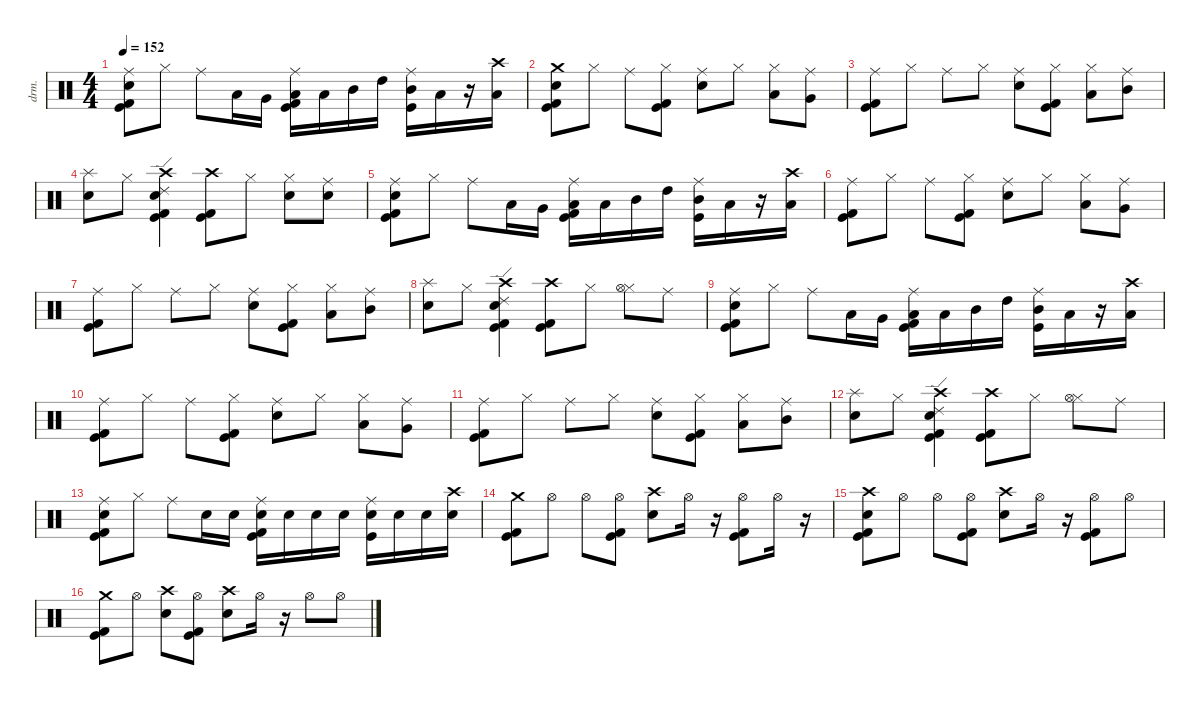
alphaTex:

\defaultSystemsLayout 4
\hideDynamics
\bracketExtendMode nobrackets
\track ("Drums" "drm.") {instrument percussion}
\staff {score}
\articulation defaults
\ts (4 4)
\tempo 152
\clef neutral
\ks c
("Ride (middle)" "Snare (hit) 2" "Kick (hit) 2" "Kick (hit)").8{dy f} "Hi-Hat (closed)".8 "Ride (middle)".8 "Low Floor Tom (hit)".16 "Very Low Tom (hit)".16 ("Ride (middle)" "Low Tom (hit)" "Kick (hit) 2" "Kick (hit)").16 "Low Tom (hit)".16 "Mid Tom (hit)".16 "High Tom (hit)".16 ("Ride (middle)" "Mid Tom (hit)" "Kick (hit)").16 "Low Tom (hit)".16 r.16 ("Crash high (hit)" "Low Floor Tom (hit)").16 |
("Crash medium (hit)" "Snare (hit) 2" "Kick (hit) 2" "Kick (hit)").8 "Hi-Hat (closed)".8 "Ride (middle)".8 ("Hi-Hat (closed)" "Kick (hit) 2" "Kick (hit)").8 ("Ride (middle)" "Snare (hit) 2").8 "Hi-Hat (closed)".8 ("Hi-Hat (closed)" "Low Floor Tom (hit)").8 ("Ride (middle)" "Very Low Tom (hit)").8 |
("Ride (middle)" "Kick (hit) 2" "Kick (hit)").8 "Hi-Hat (closed)".8 "Ride (middle)".8 "Hi-Hat (closed)".8 ("Ride (middle)" "Snare (hit) 2").8 ("Hi-Hat (closed)" "Kick (hit) 2" "Kick (hit)").8 ("Hi-Hat (closed)" "Low Tom (hit)").8 ("Ride (middle)" "Mid Tom (hit)").8 |
("Splash (hit)" "Snare (hit) 2").8 "Hi-Hat (closed)".8 ("Ride (edge) 2" "Crash high (hit)" "Snare (hit) 2" "Kick (hit) 2" "Kick (hit)").4 ("Crash high (hit)" "Kick (hit) 2" "Kick (hit)").8 "Hi-Hat (closed)".8 ("Hi-Hat (closed)" "Snare (hit) 2").8 ("Ride (middle)" "Snare (hit) 2").8 |
("Ride (middle)" "Snare (hit) 2" "Kick (hit) 2" "Kick (hit)").8 "Hi-Hat (closed)".8 "Ride (middle)".8 "Low Floor Tom (hit)".16 "Very Low Tom (hit)".16 ("Ride (middle)" "Low Tom (hit)" "Kick (hit) 2" "Kick (hit)").16 "Low Tom (hit)".16 "Mid Tom (hit)".16 "High Tom (hit)".16 ("Ride (middle)" "Mid Tom (hit)" "Kick (hit)").16 "Low Tom (hit)".16 r.16 ("Crash high (hit)" "Low Floor Tom (hit)").16 |
("Ride (middle)" "Kick (hit) 2" "Kick (hit)").8 "Hi-Hat (closed)".8 "Ride (middle)".8 ("Hi-Hat (closed)" "Kick (hit) 2" "Kick (hit)").8 ("Ride (middle)" "Snare (hit) 2").8 "Hi-Hat (closed)".8 ("Hi-Hat (closed)" "Low Floor Tom (hit)").8 ("Ride (middle)" "Very Low Tom (hit)").8 |
("Ride (middle)" "Kick (hit) 2" "Kick (hit)").8 "Hi-Hat (closed)".8 "Ride (middle)".8 "Hi-Hat (closed)".8 ("Ride (middle)" "Snare (hit) 2").8 ("Hi-Hat (closed)" "Kick (hit) 2" "Kick (hit)").8 ("Hi-Hat (closed)" "Low Tom (hit)").8 ("Ride (middle)" "Mid Tom (hit)").8 |
("Splash (hit)" "Snare (hit) 2").8 "Hi-Hat (closed)".8 ("Ride (edge) 2" "Crash high (hit)" "Snare (hit) 2" "Kick (hit) 2" "Kick (hit)").4 ("Crash high (hit)" "Kick (hit) 2" "Kick (hit)").8 "Hi-Hat (closed)".8 ("Hi-Hat (closed)" "Hi-Hat (open)").8 "Ride (middle)".8 |
("Ride (middle)" "Snare (hit) 2" "Kick (hit) 2" "Kick (hit)").8 "Hi-Hat (closed)".8 "Ride (middle)".8 "Low Floor Tom (hit)".16 "Very Low Tom (hit)".16 ("Ride (middle)" "Low Tom (hit)" "Kick (hit) 2" "Kick (hit)").16 "Low Tom (hit)".16 "Mid Tom (hit)".16 "High Tom (hit)".16 ("Ride (middle)" "Mid Tom (hit)" "Kick (hit)").16 "Low Tom (hit)".16 r.16 ("Crash high (hit)" "Low Floor Tom (hit)").16 |
("Ride (middle)" "Kick (hit) 2" "Kick (hit)").8 "Hi-Hat (closed)".8 "Ride (middle)".8 ("Hi-Hat (closed)" "Kick (hit) 2" "Kick (hit)").8 ("Ride (middle)" "Snare (hit) 2").8 "Hi-Hat (closed)".8 ("Hi-Hat (closed)" "Low Floor Tom (hit)").8 ("Ride (middle)" "Very Low Tom (hit)").8 |
("Ride (middle)" "Kick (hit) 2" "Kick (hit)").8 "Hi-Hat (closed)".8 "Ride (middle)".8 "Hi-Hat (closed)".8 ("Ride (middle)" "Snare (hit) 2").8 ("Hi-Hat (closed)" "Kick (hit) 2" "Kick (hit)").8 ("Hi-Hat (closed)" "Low Tom (hit)").8 ("Ride (middle)" "Mid Tom (hit)").8 |
("Splash (hit)" "Snare (hit) 2").8 "Hi-Hat (closed)".8 ("Ride (edge) 2" "Crash high (hit)" "Snare (hit) 2" "Kick (hit) 2" "Kick (hit)").4 ("Crash high (hit)" "Kick (hit) 2" "Kick (hit)").8 "Hi-Hat (closed)".8 ("Hi-Hat (closed)" "Hi-Hat (open)").8 "Ride (middle)".8 |
("Ride (middle)" "Snare (hit) 2" "Kick (hit) 2" "Kick (hit)").8 "Hi-Hat (closed)".8 "Ride (middle)".8 "Snare (hit) 2".16 "Snare (hit) 2".16 ("Ride (middle)" "Snare (hit) 2" "Kick (hit) 2" "Kick (hit)").16 "Snare (hit) 2".16 "Snare (hit) 2".16 "Snare (hit) 2".16 ("Ride (middle)" "Snare (hit) 2" "Kick (hit)").16 "Snare (hit) 2".16 "Snare (hit) 2".16 ("Crash high (hit)" "Snare (hit) 2").16 |
("Crash medium (hit)" "Kick (hit) 2" "Kick (hit)").8 "Hi-Hat (open)".8 "Hi-Hat (open)".8 ("Hi-Hat (open)" "Kick (hit) 2" "Kick (hit)").8 ("Crash high (hit)" "Snare (hit) 2").8 "Hi-Hat (open)".16 r.16 ("Hi-Hat (open)" "Kick (hit) 2" "Kick (hit)").8 "Hi-Hat (open)".16 r.16 |
("Crash high (hit)" "Snare (hit) 2" "Kick (hit) 2" "Kick (hit)").8 "Hi-Hat (open)".8 "Hi-Hat (open)".8 ("Hi-Hat (open)" "Kick (hit) 2" "Kick (hit)").8 ("Crash high (hit)" "Snare (hit) 2").8 "Hi-Hat (open)".16 r.16 ("Hi-Hat (open)" "Kick (hit) 2" "Kick (hit)").8 "Hi-Hat (open)".8 |
("Crash medium (hit)" "Kick (hit) 2" "Kick (hit)").8 "Hi-Hat (open)".8 ("Crash high (hit)" "Snare (hit) 2").8 ("Hi-Hat (open)" "Kick (hit) 2" "Kick (hit)").8 ("Crash high (hit)" "Snare (hit) 2").8 "Hi-Hat (open)".16 r.16 "Hi-Hat (open)".8 "Hi-Hat (open)".8
